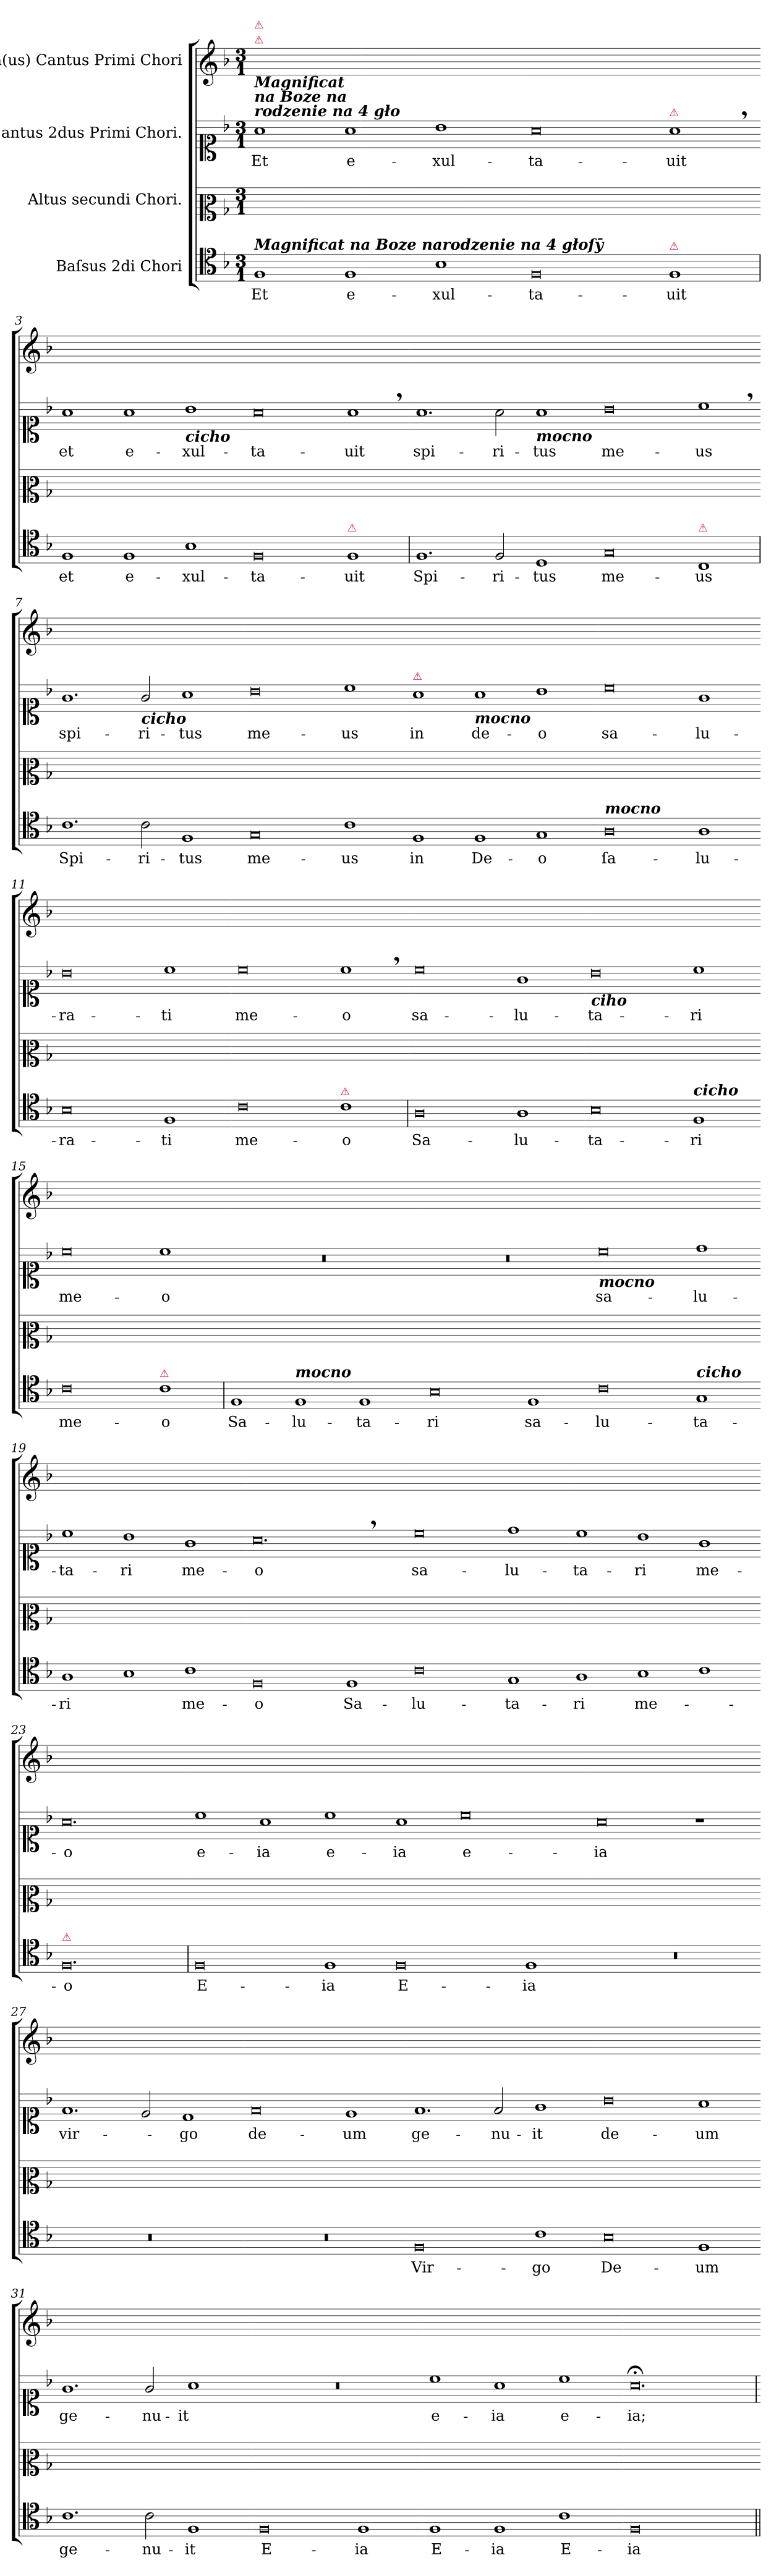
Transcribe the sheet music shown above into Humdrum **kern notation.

**kern	**text	**kern	**kern	**text	**kern
*part4	*part4	*part3	*part2	*part2	*part1
*staff4	*staff4	*staff3	*staff2	*staff2	*staff1
*I"Baſsus 2di Chori	*	*I"Altus secundi Chori.	*I"Cantus 2dus Primi Chori.	*	*I"1m(us) Cantus Primi Chori
*clefC4	*	*clefC2	*clefC1	*	*clefG2
*k[b-]	*	*k[b-]	*k[b-]	*	*k[b-]
*F:	*	*F:	*F:	*	*F:
*M3/1	*	*M3/1	*M3/1	*	*M3/1
=1	=1	=1	=1	=1	=1
!	!	!	!	!	!LO:TX:a:color=crimson:t=⚠
!	!	!	!	!	!LO:TX:a:color=crimson:t=⚠
!	!	!	!LO:TX:a:Bi:t=Magnificat\nna Boze na\nrodzenie na 4 gło	!	!
!LO:TX:a:Bi:t=Magnificat na Boze narodzenie na 4 głoſȳ	!	!	!	!	!
1F	Et	0.ryy	1a	Et	0.ryy
1F	e-	.	1a	e-	.
1B-	-xul-	.	1b-	-xul-	.
=2-	=2-	=2-	=2-	=2-	=2-
0F	-ta-	0.ryy	0a	-ta-	0.ryy
!	!	!	!LO:TX:a:color=crimson:t=⚠	!	!
!LO:TX:a:color=crimson:t=⚠	!	!	!	!	!
1F	-uit	.	1a,<	-uit	.
=3	=3-	=3-	=3-	=3-	=3-
1F	et	0.ryy	1a	et	0.ryy
1F	e-	.	1a	e-	.
!	!	!	!LO:TX:b:Bi:t=cicho	!	!
1B-	-xul-	.	1b-	-xul-	.
=4-	=4-	=4-	=4-	=4-	=4-
0F	-ta-	0.ryy	0a	-ta-	0.ryy
!LO:TX:a:color=crimson:t=⚠	!	!	!	!	!
1F	-uit	.	1a,<	-uit	.
=5	=5-	=5-	=5-	=5-	=5-
1.F	Spi-	0.ryy	1.a	spi-	0.ryy
2F/	-ri-	.	2a\	-ri-	.
!	!	!	!LO:TX:b:Bi:t=mocno	!	!
1D	-tus	.	1a	-tus	.
=6-	=6-	=6-	=6-	=6-	=6-
0G	me-	0.ryy	0b-	me-	0.ryy
!LO:TX:a:color=crimson:t=⚠	!	!	!	!	!
1C	-us	.	1cc,<	-us	.
=7	=7-	=7-	=7-	=7-	=7-
1.c	Spi-	0.ryy	1.g	spi-	0.ryy
!	!	!	!LO:TX:b:Bi:t=cicho	!	!
2c\	-ri-	.	2g/	-ri-	.
1F	-tus	.	1a	-tus	.
=8-	=8-	=8-	=8-	=8-	=8-
0G	me-	0.ryy	0b-	me-	0.ryy
1c	-us	.	1cc	-us	.
=9-	=9-	=9-	=9-	=9-	=9-
!	!	!	!LO:TX:a:color=crimson:t=⚠	!	!
1F	in	0.ryy	1a	in	0.ryy
!	!	!	!LO:TX:b:Bi:t=mocno	!	!
1F	De-	.	1a	de-	.
1G	-o	.	1b-	-o	.
=10-	=10-	=10-	=10-	=10-	=10-
!LO:TX:a:Bi:t=mocno	!	!	!	!	!
0A	ſa-	0.ryy	0cc	sa-	0.ryy
1A	-lu-	.	1g	-lu-	.
=11-	=11-	=11-	=11-	=11-	=11-
0B-	-ra-	0.ryy	0b-	-ra-	0.ryy
1F	-ti	.	1cc	-ti	.
=12-	=12-	=12-	=12-	=12-	=12-
0c	me-	0.ryy	0cc	me-	0.ryy
!LO:TX:a:color=crimson:t=⚠	!	!	!	!	!
1c	-o	.	1cc,<	-o	.
=13	=13-	=13-	=13-	=13-	=13-
0A	Sa-	0.ryy	0cc	sa-	0.ryy
1A	-lu-	.	1g	-lu-	.
=14-	=14-	=14-	=14-	=14-	=14-
!	!	!	!LO:TX:b:Bi:t=ciho	!	!
0B-	-ta-	0.ryy	0b-	-ta-	0.ryy
!LO:TX:a:Bi:t=cicho	!	!	!	!	!
1F	-ri	.	1cc	-ri	.
=15-	=15-	=15-	=15-	=15-	=15-
0c	me-	0.ryy	0cc	me-	0.ryy
!LO:TX:a:color=crimson:t=⚠	!	!	!	!	!
1c	-o	.	1cc	-o	.
=16	=16-	=16-	=16-	=16-	=16-
1F	Sa-	0.ryy	0.r	.	0.ryy
!LO:TX:a:Bi:t=mocno	!	!	!	!	!
1F	-lu-	.	.	.	.
1F	-ta-	.	.	.	.
=17-	=17-	=17-	=17-	=17-	=17-
0B-	-ri	0.ryy	0.r	.	0.ryy
1F	sa-	.	.	.	.
=18-	=18-	=18-	=18-	=18-	=18-
!	!	!	!LO:TX:b:Bi:t=mocno	!	!
0c	-lu-	0.ryy	0cc	sa-	0.ryy
!LO:TX:a:Bi:t=cicho	!	!	!	!	!
1G	-ta-	.	1dd	-lu-	.
=19-	=19-	=19-	=19-	=19-	=19-
1A	-ri	0.ryy	1cc	-ta-	0.ryy
1B-	.	.	1b-	-ri	.
1c	me-	.	1g	me-	.
=20-	=20-	=20-	=20-	=20-	=20-
0F	-o	0.ryy	0.a,<	-o	0.ryy
1F	Sa-	.	.	.	.
=21-	=21-	=21-	=21-	=21-	=21-
0c	-lu-	0.ryy	0cc	sa-	0.ryy
1G	-ta-	.	1dd	-lu-	.
=22-	=22-	=22-	=22-	=22-	=22-
1A	-ri	0.ryy	1cc	-ta-	0.ryy
1B-	me-	.	1b-	-ri	.
1c	.	.	1g	me-	.
=23-	=23-	=23-	=23-	=23-	=23-
!LO:TX:a:color=crimson:t=⚠	!	!	!	!	!
0.F	-o	0.ryy	0.a	-o	0.ryy
=24	=24-	=24-	=24-	=24-	=24-
0F	E-	0.ryy	1cc	e-	0.ryy
.	.	.	1a	-ia	.
1F	-ia	.	1cc	e-	.
=25-	=25-	=25-	=25-	=25-	=25-
0F	E-	0.ryy	1a	-ia	0.ryy
.	.	.	0cc	e-	.
1F	-ia	.	.	.	.
=26-	=26-	=26-	=26-	=26-	=26-
0.r	.	0.ryy	0a	-ia	0.ryy
.	.	.	1r	.	.
=27-	=27-	=27-	=27-	=27-	=27-
0.r	.	0.ryy	1.f	vir-	0.ryy
.	.	.	2e/	.	.
.	.	.	1d	-go	.
=28-	=28-	=28-	=28-	=28-	=28-
0.r	.	0.ryy	0f	de-	0.ryy
.	.	.	1e	-um	.
=29-	=29-	=29-	=29-	=29-	=29-
0F	Vir-	0.ryy	1.f	ge-	0.ryy
.	.	.	2f/	-nu-	.
1c	-go	.	1g	-it	.
=30-	=30-	=30-	=30-	=30-	=30-
0B-	De-	0.ryy	0b-	de-	0.ryy
1F	-um	.	1a	-um	.
=31-	=31-	=31-	=31-	=31-	=31-
1.c	ge-	0.ryy	1.g	ge-	0.ryy
2c\	-nu-	.	2g/	-nu-	.
1F	-it	.	1a	-it	.
=32-	=32-	=32-	=32-	=32-	=32-
0F	E-	0.ryy	0.r	.	0.ryy
1F	-ia	.	.	.	.
=33-	=33-	=33-	=33-	=33-	=33-
1F	E-	0.ryy	1cc	e-	0.ryy
1F	-ia	.	1a	-ia	.
1c	E-	.	1cc	e-	.
=34-	=34-	=34-	=34-	=34-	=34-
!LO:N:vis=0	!	!	!	!	!
0.F	-ia	0.ryy	0.a;<;	-ia;	0.ryy
=||	=	=	=	=	=
*-	*-	*-	*-	*-	*-
